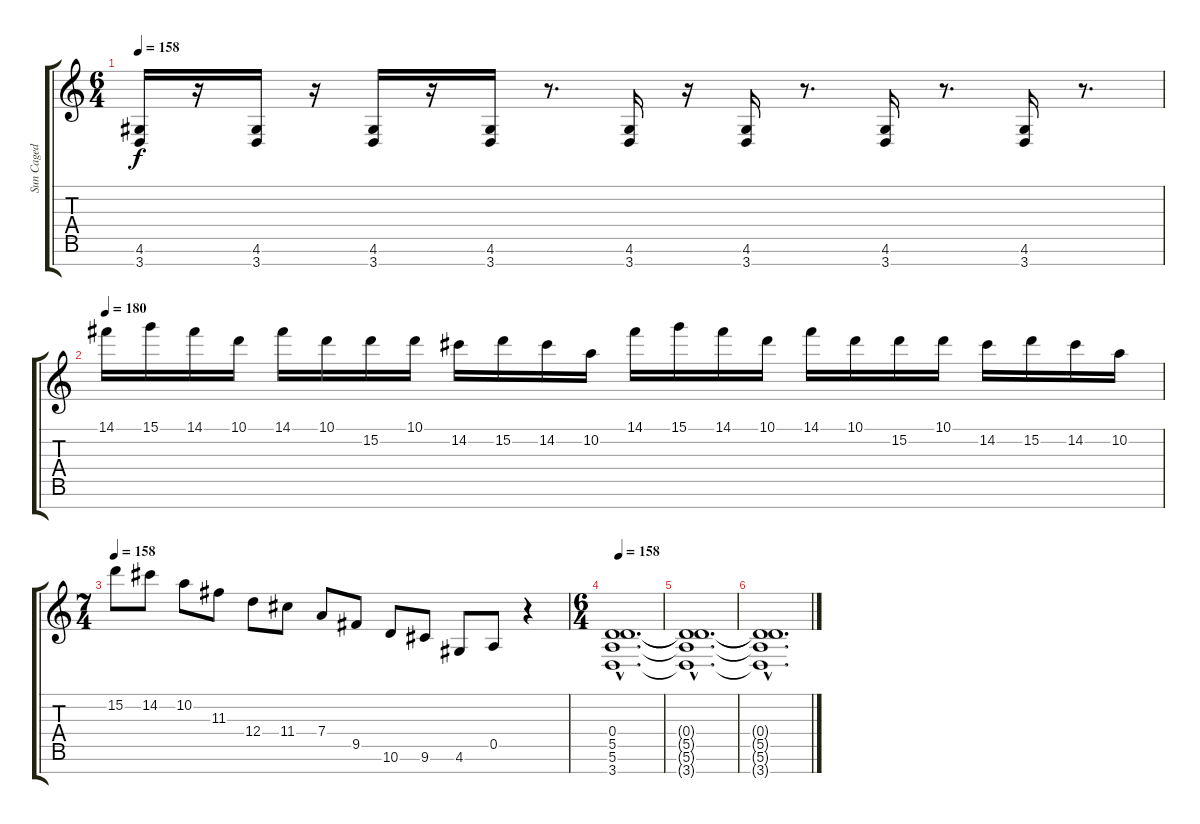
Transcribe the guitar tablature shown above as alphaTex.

\track ("Sun Caged" "Sun Caged") {instrument distortionguitar}
\staff {score tabs}
\tuning (E4 B3 G3 D3 A2 E2 B1) {hide}
\ts (6 4)
\tempo 158
\clef g2
\ks c
(4.6 3.7).16{dy f} r.16 (4.6 3.7).16 r.16 (4.6 3.7).16 r.16 (4.6 3.7).16 r.8{d} (4.6 3.7).16 r.16 (4.6 3.7).16 r.8{d} (4.6 3.7).16 r.8{d} (4.6 3.7).16 r.8{d} |
\tempo 180
14.1.16 15.1.16 14.1.16 10.1.16 14.1.16 10.1.16 15.2.16 10.1.16 14.2.16 15.2.16 14.2.16 10.2.16 14.1.16 15.1.16 14.1.16 10.1.16 14.1.16 10.1.16 15.2.16 10.1.16 14.2.16 15.2.16 14.2.16 10.2.16 |
\ts (7 4)
\tempo 158
15.2.8 14.2.8 10.2.8 11.3.8 12.4.8 11.4.8 7.4.8 9.5.8 10.6.8 9.6.8 4.6.8 0.5.8 r.4 |
\ts (6 4)
\tempo 158
(0.4{hac} 5.5{hac} 5.6{hac} 3.7{hac}).1{d} |
(0.4{hac t} 5.5{hac t} 5.6{hac t} 3.7{hac t}).1{d} |
(0.4{hac t} 5.5{hac t} 5.6{hac t} 3.7{hac t}).1{d}
